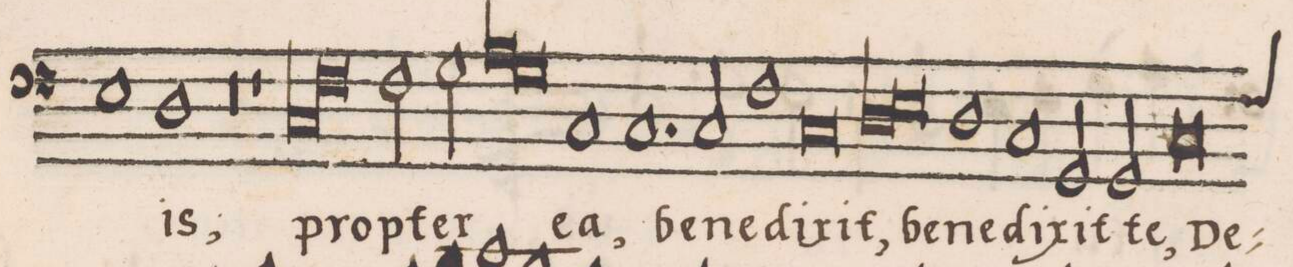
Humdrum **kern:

**kern	**text
*I"BASSVS	*
*clefF4	*
*k[]	*
*met(c)	*
*M2/1	*
1E	.
=19	=19
1D	-is,
1r	.
=20	=20
0r	.
=21	=21
*lig	*
1C	prop-
1F	.
*Xlig	*
=22	=22
2F\	-ter-
2G\	.
*lig	*
1A	-e-
=23	=23
1G	.
*Xlig	*
1C	-a,
=24	=24
1.C	be-
2C/	-ne-
=25	=25
1F	-di-
0C	-xit,
=26	=26
*lig	*
1D	be-
=27	=27
1E	.
*Xlig	*
1D	-ne-
=28	=28
1C	-di-
2GG/	-xit
2GG/	te,
=29	=29
*custos:F	*
0C	De-
=30	=30
*-	*-
